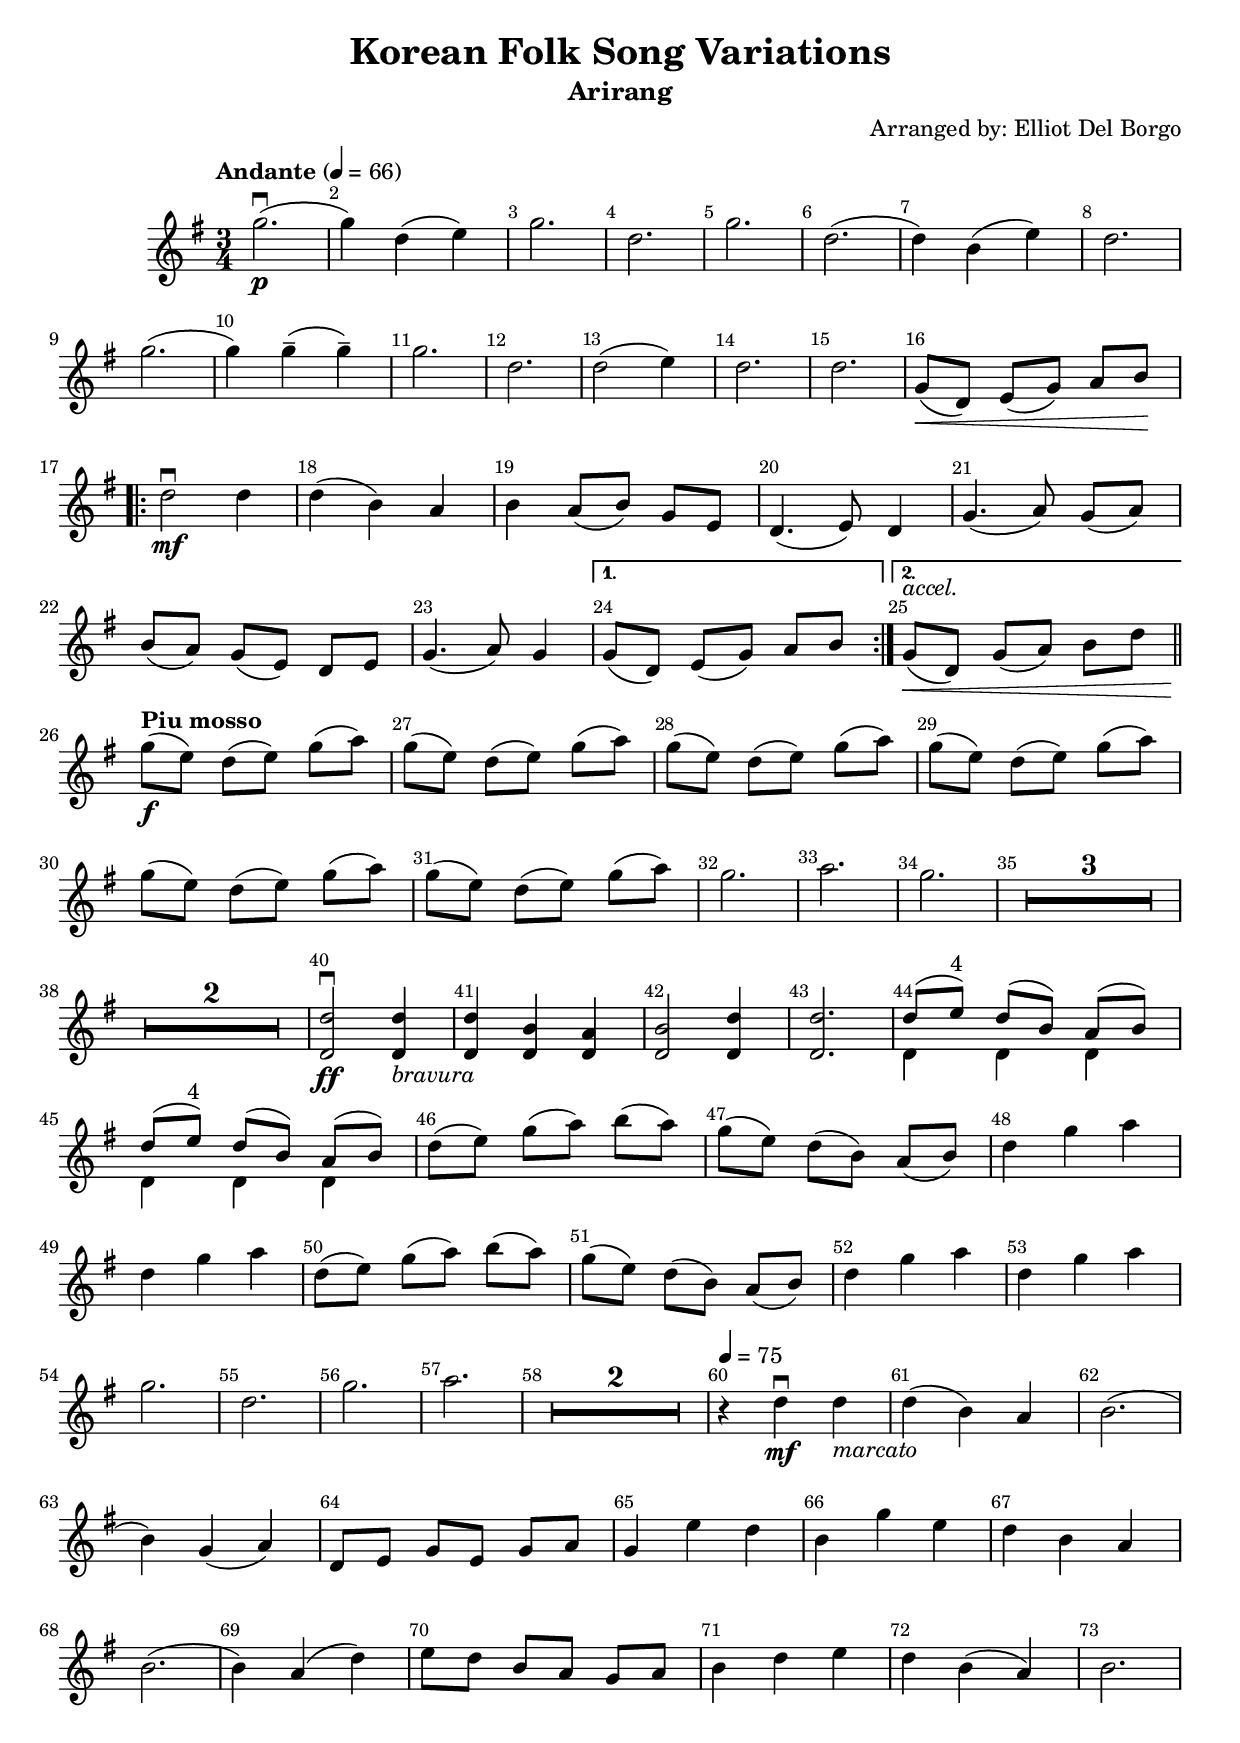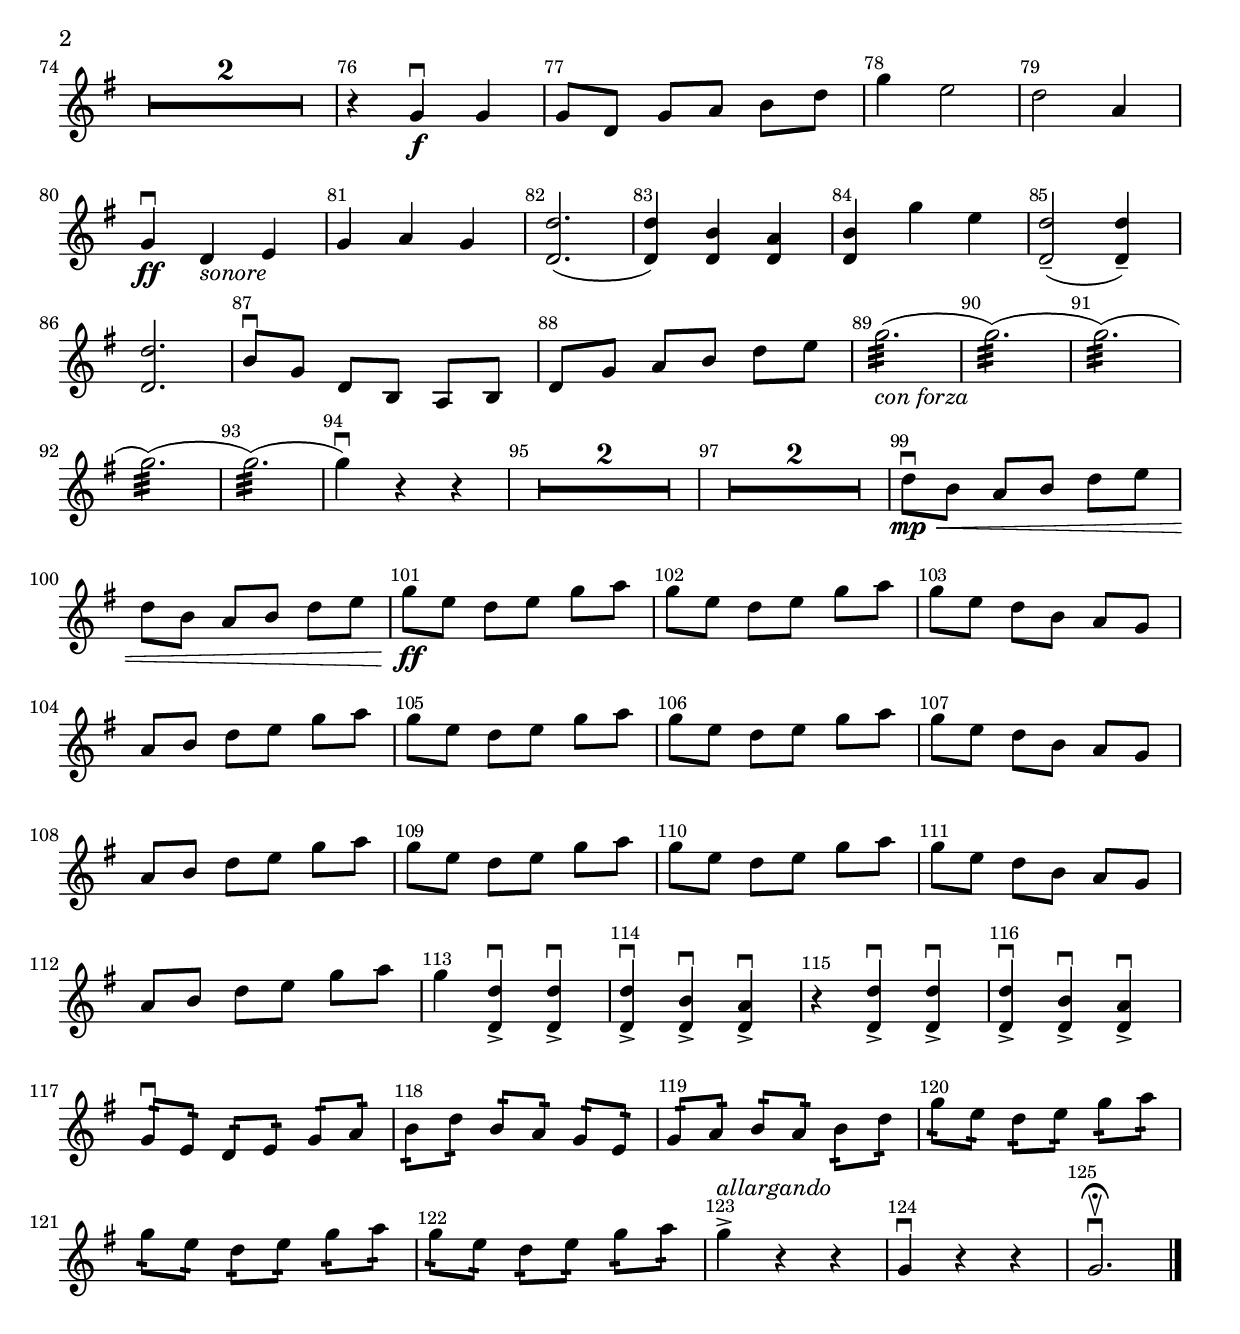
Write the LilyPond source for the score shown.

\version "2.18.2"
\header {
  title = "Korean Folk Song Variations"
  subtitle = "Arirang"
  arranger = "Arranged by: Elliot Del Borgo"
}
\layout {
  \context {
    \Score
      \override BarNumber.break-visibility = ##(#f #t #t)
      \override SpacingSpanner.base-shortest-duration = #(ly:make-moment 1/24)
  }
}

voiceconsts = {
  \key g \major
  \time 3/4
  \numericTimeSignature
  \tempo "Andante" 4 = 66
  \compressFullBarRests 
  \override MultiMeasureRest.expand-limit=#1
  \set Timing.beamExceptions = #'()
 }
\book {
  \score {
    \new Staff {
      \new Voice {
        \relative c' {
          \voiceconsts
          g''2.(\downbow\p | g4) d( e) | g2. | d2. | g2. | d2.( | d4) b( e) |
          d2. | g2.( | g4) g4--( g4--) | g2. | d2. | d2( e4) | d2. | d2. |
          g,8(\< d) e( g) a b \! |
          \repeat volta 2 { 
            d2\downbow\mf d4 | d4( b) a | b a8( b) g e |d4.( e8) d4 | g4.( a8) g8( a) |
            b8( a) g( e) d e | g4.( a8) g4 |
          }
          \alternative {  
            { g8( d) e( g) a b |} % first
            { g8(\<^\markup{\italic accel.} d) g( a) b d \bar "||" } % second
          }
          g8(\f^\markup{\bold "Piu mosso"} e) d( e) g( a) | g8( e) d( e) g( a) |
          g8( e) d( e) g( a) | g( e) d( e) g( a) | g( e) d( e) g( a) | g( e) d( e) g( a) |
          g2. | a2. | g2. | R1*3/4*3 | R1*3/4*2 |
          <d d,>2\downbow\ff <d d,>4_\markup{\italic bravura} | % #40
          <d d,>4 <b d,> <a d,> | <b d,>2 <d d,>4 | <d d,>2. |
          <<
            {d8([ e)]^"4" d([ b)] a([ b)] | d([ e)]^"4" d([ b)] a([ b)]}
            \\
            {d,4 d d | d d d }
          >> %% measures 44 and 45
          d'8( e) g( a) b( a) | g( e) d( b) a( b) | d4 g a | d, g a | d,8( e) g( a) b( a) |
          g( e) d( b) a( b) | d4 g a | d, g a | g2. | d2. | g2. | a2. |
          R1*3/4*2 | \tempo 4=75 r4 d,4\downbow\mf d_\markup{\italic marcato} |
          d4( b) a | b2.( | b4) g( a) | d,8 e g e g a | g4 e' d | b g' e |
          d4 b a | b2.( | b4) a( d) | e8 d b a g a | b4 d e | d b( a) | b2. |
          R1*3/4*2 | r4 g4\downbow\f g | g8 d g a b d | g4 e2 | d2 a4 |
          g4\downbow\ff d_\markup{\italic sonore} e | g a g | <d d'>2.( |
          <d d'>4) <d b'>4 <d a'> | <d b'> g' e | <d d,-->2( <d d,-->4) |
          <d d,>2. | b8\downbow g d b a b | d g a b d e |
          g2.:32(_\markup{\italic "con forza"} | g2.:32)( | g2.:32)( |
          g2.:32)( | g2.:32)( | g4)\downbow r4 r4 | R1*3/4*2 | R1*3/4*2 |
          d8\downbow\mp\< b a b d e | d b a b d e | g\ff e d e g a | g e d e g a |
          g8 e d b a g | a b d e g a | g e d e g a | g e d e g a |
          g e d b a g | a b d e g a | g e d e g a | g e d e g a | g e d b a g |
          a b d e g a | g4 <d d,>4\downbow-> <d d,>4->\downbow |
          <d d,>4->\downbow <b d,>->\downbow <a d,>->\downbow | % measure 114
          r4 <d d,>4->\downbow <d d,>->\downbow | % measure 115
          <d d,>4->\downbow <b d,>->\downbow <a d,>->\downbow | % measure 116
          g8:16\downbow e: d: e: g: a: | b: d: b: a: g: e: | g: a: b: a: b: d: |
          g: e: d: e: g: a: | g: e: d: e: g: a: | g: e: d: e: g: a: |
          g4->^\markup{\italic "allargando"} r4 r4 | g,\downbow r4 r4 |
          g2.\downbow\fermata\upbow \bar"|."
        }
      }
    }
    \layout { }
    \midi { }
  }
}

%% Last modified: 2016.11.20 12:16:18-0500
